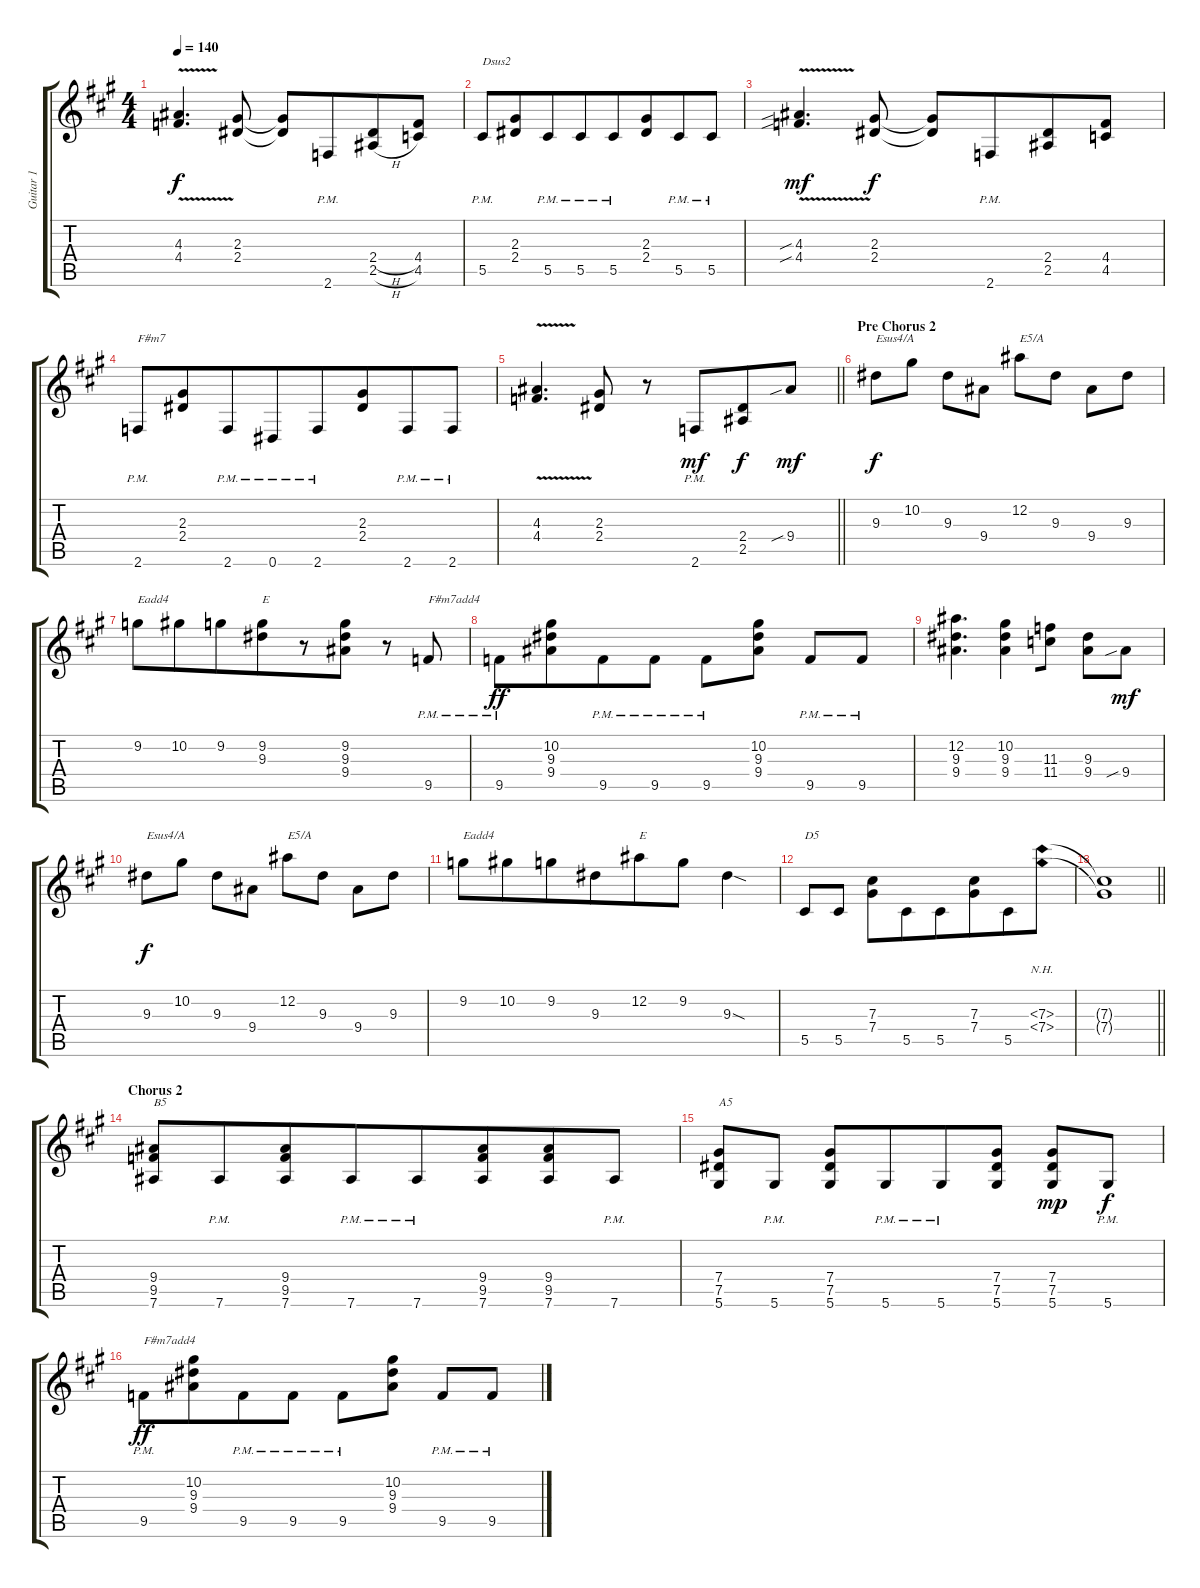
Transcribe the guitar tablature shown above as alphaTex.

\track ("Guitar 1 " "Guitar 1 ") {mute instrument distortionguitar}
\staff {score tabs}
\tuning (Eb4 Bb3 Gb3 Db3 Ab2 Eb2) {hide}
\ts (4 4)
\tempo 140
\clef g2
\ks a
(4.3 4.4{v}).4{d dy f} (2.3 2.4).8 (2.3{t} 2.4{t}).8{beam merge} 2.6{pm}.8{beam merge} (2.4{h} 2.5{h}).8{beam merge} (4.4 4.5).8 |
5.5{pm}.8{txt "Dsus2" beam merge} (2.3 2.4).8{beam merge} 5.5{pm}.8 5.5{pm}.8{beam merge} 5.5{pm}.8 (2.3 2.4).8{beam merge} 5.5{pm}.8 5.5{pm}.8 |
(4.3{sib} 4.4{v sib}).4{d dy mf} (2.3 2.4).8{dy f} (2.3{t} 2.4{t}).8{beam merge} 2.6{pm}.8{beam merge} (2.4 2.5).8{beam merge} (4.4 4.5).8 |
2.6{pm}.8{txt "F#m7" beam merge} (2.3 2.4).8{beam merge} 2.6{pm}.8 0.6{pm}.8{beam merge} 2.6{pm}.8 (2.3 2.4).8{beam merge} 2.6{pm}.8 2.6{pm}.8 |
\barLineRight lightlight
(4.3 4.4{v}).4{d} (2.3 2.4).8 r.8{beam merge} 2.6{pm}.8{dy mf beam merge} (2.4 2.5).8{dy f} 9.4{sib}.8{dy mf} |
\section ("" "Pre Chorus 2")
9.3.8{txt "Esus4/A" dy f beam merge} 10.2.8 9.3.8{beam merge} 9.4.8 12.2.8{txt "E5/A"} 9.3.8 9.4.8{beam merge} 9.3.8 |
9.2.8{txt "Eadd4"} 10.2.8{beam merge} 9.2.8 (9.2 9.3).8{txt "E" beam merge} r.8{beam merge} (9.2 9.3 9.4).8 r.8{beam merge} 9.5{pm}.8{txt "F#m7add4"} |
9.5{pm}.8{dy ff} (10.2 9.3 9.4).8{beam merge} 9.5{pm}.8{beam merge} 9.5{pm}.8 9.5{pm}.8{beam merge} (10.2 9.3 9.4).8 9.5{pm}.8 9.5{pm}.8 |
(12.2 9.3 9.4).4{d} (10.2 9.3 9.4).4{beam merge} (11.3 11.4).8 (9.3 9.4).8{beam merge} 9.4{sib}.8{dy mf} |
9.3.8{txt "Esus4/A" dy f beam merge} 10.2.8 9.3.8{beam merge} 9.4.8 12.2.8{txt "E5/A"} 9.3.8 9.4.8{beam merge} 9.3.8 |
9.2.8{txt "Eadd4"} 10.2.8{beam merge} 9.2.8 9.3.8{beam merge} 12.2.8{txt "E"} 9.2.8{beam merge} 9.3{sod}.4 |
5.5.8{txt "D5" beam merge} 5.5.8 (7.3 7.4).8{beam merge} 5.5.8{beam merge} 5.5.8{beam merge} (7.3 7.4).8{beam merge} 5.5.8 (7.3{nh} 7.4{nh}).8 |
\barLineRight lightlight
(7.3{t} 7.4{t}).1 |
\section ("" "Chorus 2")
(9.4 9.5 7.6).8{txt "B5" beam merge} 7.6{pm}.8{beam merge} (9.4 9.5 7.6).8 7.6{pm}.8{beam merge} 7.6{pm}.8{beam merge} (9.4 9.5 7.6).8{beam merge} (9.4 9.5 7.6).8{beam merge} 7.6{pm}.8 |
(7.4 7.5 5.6).8{txt "A5"} 5.6{pm}.8 (7.4 7.5 5.6).8 5.6{pm}.8{beam merge} 5.6{pm}.8 (7.4 7.5 5.6).8 (7.4 7.5 5.6).8{dy mp} 5.6{pm}.8{dy f} |
9.5{pm}.8{txt "F#m7add4" dy ff} (10.2 9.3 9.4).8{beam merge} 9.5{pm}.8{beam merge} 9.5{pm}.8 9.5{pm}.8{beam merge} (10.2 9.3 9.4).8 9.5{pm}.8 9.5{pm}.8
